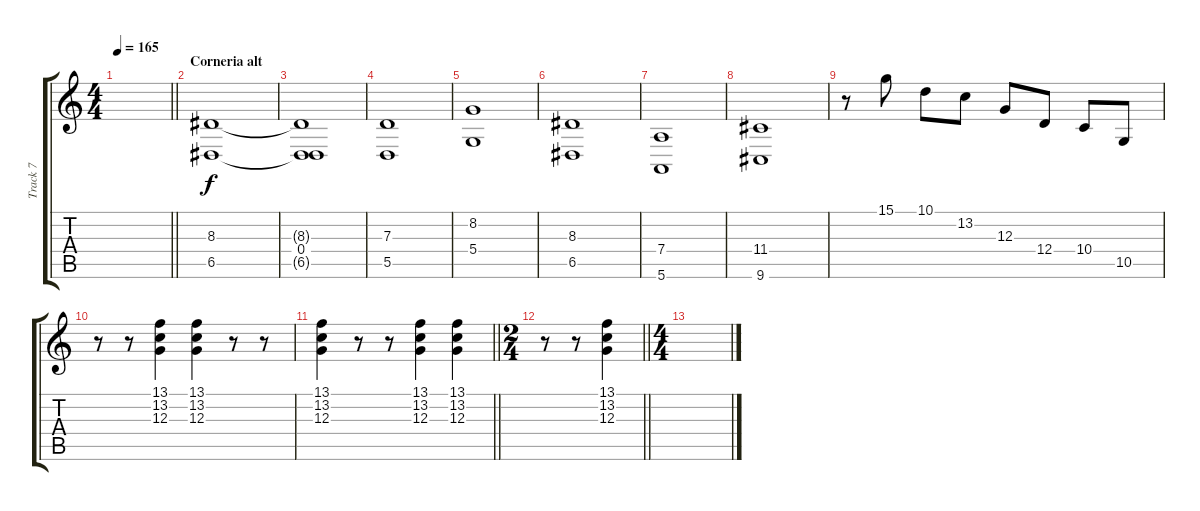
\track ("Track 7" "Track 7") {instrument tremolostrings}
\staff {score tabs}
\tuning (E4 B3 G3 D3 A2 E2) {hide}
\ts (4 4)
\tempo 165
\clef g2
\barLineRight lightlight
\ks c
|
\section ("" "Corneria alt")
(8.3 6.5).1 |
(8.3{t} 0.4 6.5{t}).1 |
(7.3 5.5).1 |
(8.2 5.4).1 |
(8.3 6.5).1 |
(7.4 5.6).1 |
(11.4 9.6).1 |
r.8 15.1.8 10.1.8 13.2.8 12.3.8 12.4.8 10.4.8 10.5.8 |
r.8 r.8 (13.1 13.2 12.3).4 (13.1 13.2 12.3).4 r.8 r.8 |
\barLineRight lightlight
(13.1 13.2 12.3).4 r.8 r.8 (13.1 13.2 12.3).4 (13.1 13.2 12.3).4 |
\ts (2 4)
\barLineRight lightlight
r.8 r.8 (13.1 13.2 12.3).4 |
\ts (4 4)
\section ("" "")
